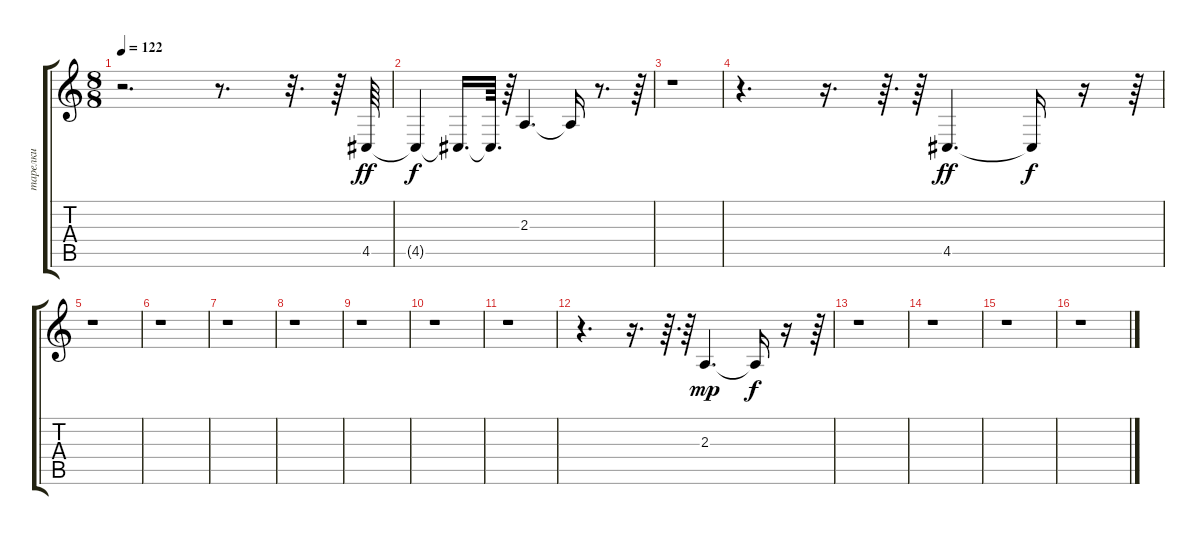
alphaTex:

\track ("тарелки" "тарелки") {instrument acousticgrandpiano}
\staff {score tabs}
\tuning (E4 B3 G3 D3 A2 E2) {hide}
\ts (8 8)
\tempo 122
\clef g2
\ks c
r.2{d dy p} r.8{d} r.32{d} r.64 4.5.64{dy ff} |
4.5{t}.4{dy f} 4.5{t}.16{d} 4.5{t}.64{d} r.64 2.3.4{d} 2.3{t}.16 r.8{d} r.64 |
r.1 |
r.4{d} r.16{d} r.64{d} r.64 4.5.4{d dy ff} 4.5{t}.16{dy f} r.16 r.64 |
r.1 |
r.1 |
r.1 |
r.1 |
r.1 |
r.1 |
r.1 |
r.4{d} r.16{d} r.64{d} r.64 2.3.4{d dy mp} 2.3{t}.16{dy f} r.16 r.64 |
r.1 |
r.1 |
r.1 |
r.1
